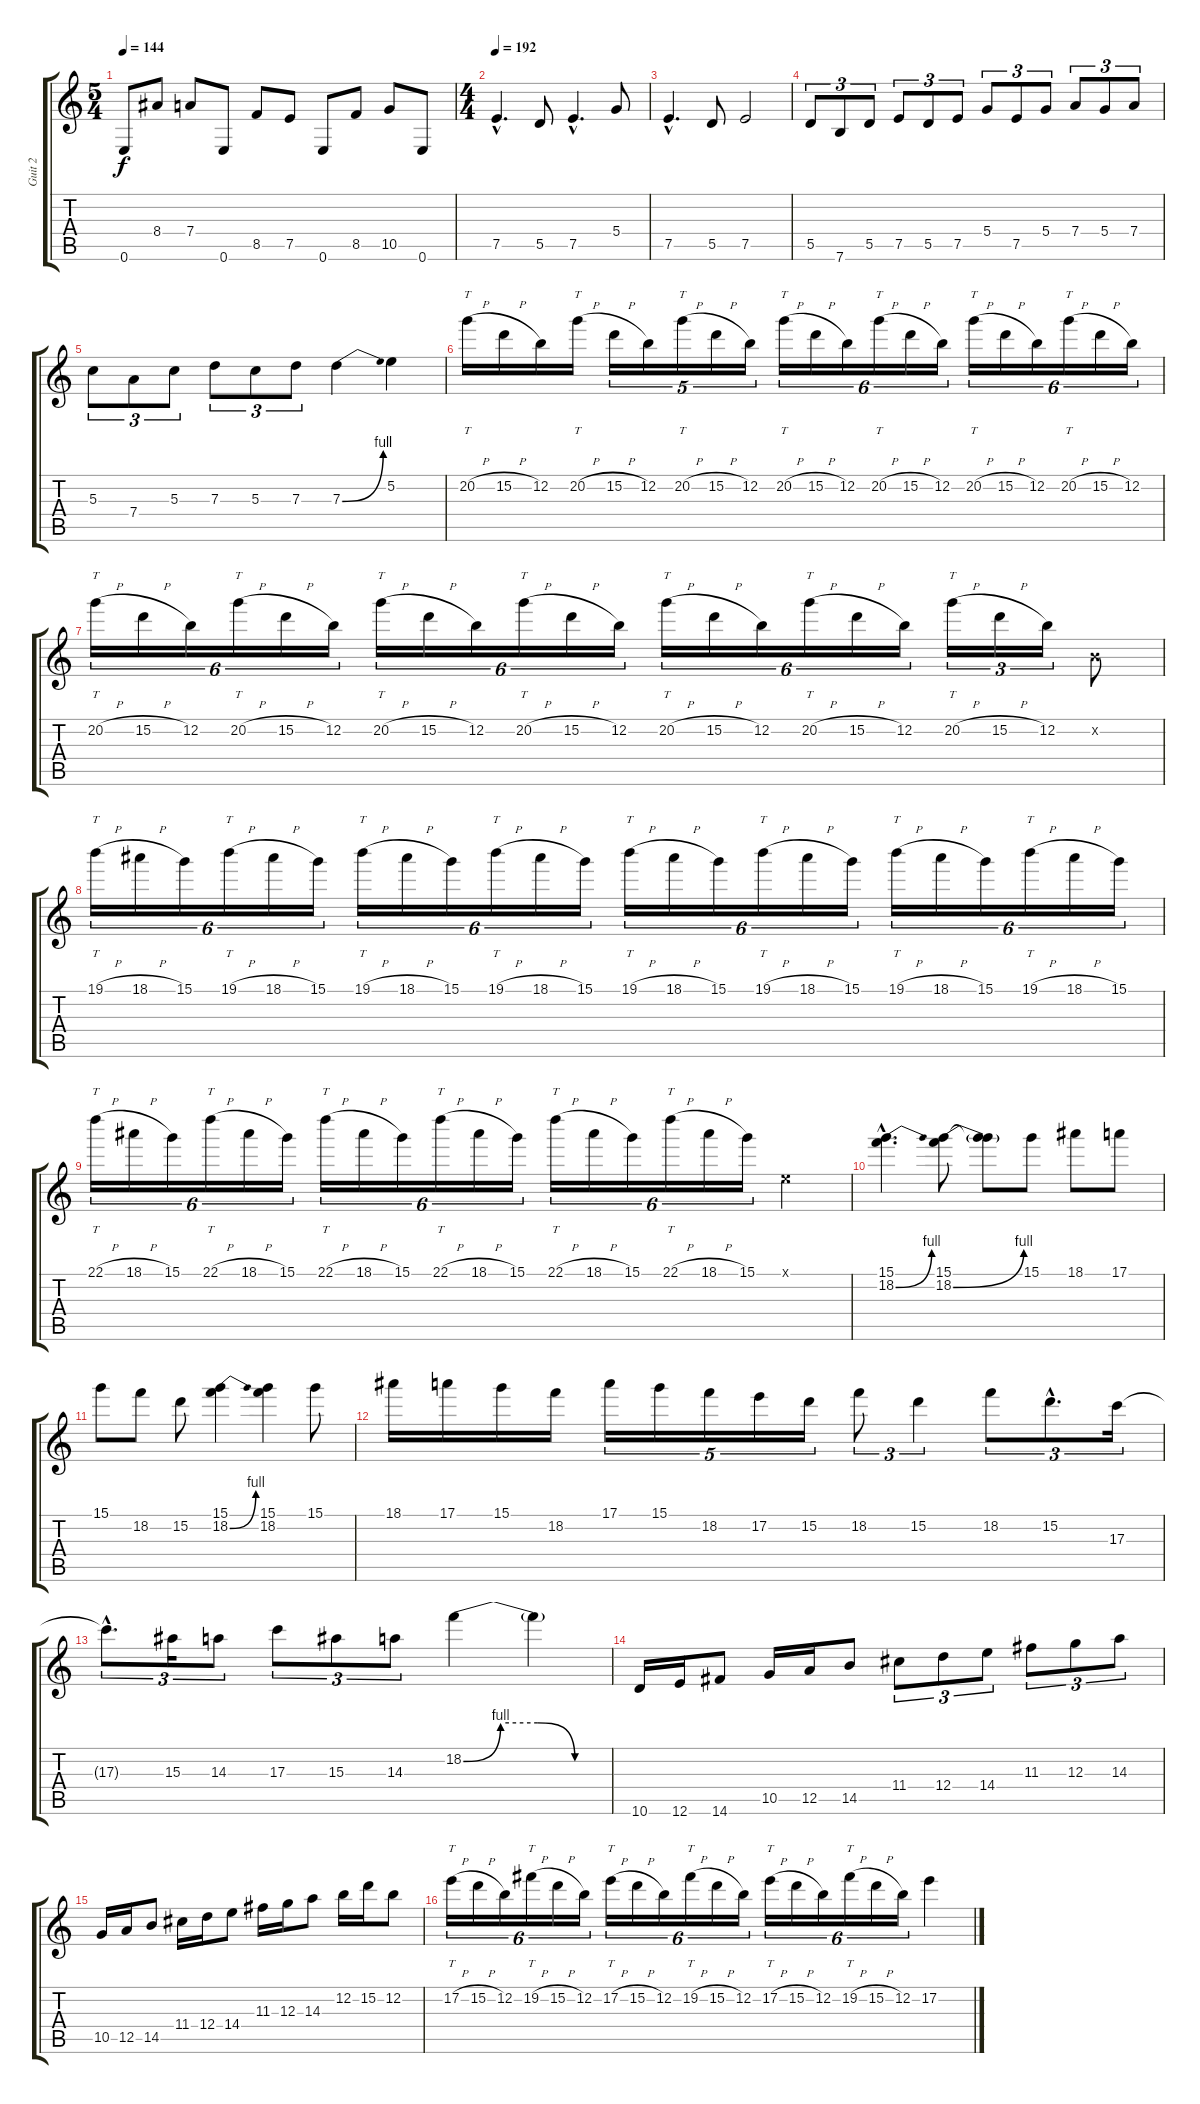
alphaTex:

\track ("Guit 2" "Guit 2") {instrument distortionguitar}
\staff {score tabs}
\tuning (E4 B3 G3 D3 A2 E2) {hide}
\ts (5 4)
\tempo 144
\clef g2
\ks c
0.6.8{dy f} 8.4.8 7.4.8 0.6.8 8.5.8 7.5.8 0.6.8 8.5.8 10.5.8 0.6.8 |
\ts (4 4)
\tempo 192
7.5{hac}.4{d} 5.5.8 7.5{hac}.4{d} 5.4.8 |
7.5{hac}.4{d} 5.5.8 7.5.2 |
5.5.8{tu (3 2)} 7.6.8{tu (3 2)} 5.5.8{tu (3 2)} 7.5.8{tu (3 2)} 5.5.8{tu (3 2)} 7.5.8{tu (3 2)} 5.4.8{tu (3 2)} 7.5.8{tu (3 2)} 5.4.8{tu (3 2)} 7.4.8{tu (3 2)} 5.4.8{tu (3 2)} 7.4.8{tu (3 2)} |
5.3.8{tu (3 2)} 7.4.8{tu (3 2)} 5.3.8{tu (3 2)} 7.3.8{tu (3 2)} 5.3.8{tu (3 2)} 7.3.8{tu (3 2)} 7.3{be (bend 0 0 60 4)}.4 5.2.4 |
20.2{h}.16{tt} 15.2{h}.16 12.2.16 20.2{h}.16{tt} 15.2{h}.16{tu (5 4)} 12.2.16{tu (5 4)} 20.2{h}.16{tt tu (5 4)} 15.2{h}.16{tu (5 4)} 12.2.16{tu (5 4)} 20.2{h}.16{tt tu (6 4)} 15.2{h}.16{tu (6 4)} 12.2.16{tu (6 4)} 20.2{h}.16{tt tu (6 4)} 15.2{h}.16{tu (6 4)} 12.2.16{tu (6 4)} 20.2{h}.16{tt tu (6 4)} 15.2{h}.16{tu (6 4)} 12.2.16{tu (6 4)} 20.2{h}.16{tt tu (6 4)} 15.2{h}.16{tu (6 4)} 12.2.16{tu (6 4)} |
20.2{h}.16{tt tu (6 4)} 15.2{h}.16{tu (6 4)} 12.2.16{tu (6 4)} 20.2{h}.16{tt tu (6 4)} 15.2{h}.16{tu (6 4)} 12.2.16{tu (6 4)} 20.2{h}.16{tt tu (6 4)} 15.2{h}.16{tu (6 4)} 12.2.16{tu (6 4)} 20.2{h}.16{tt tu (6 4)} 15.2{h}.16{tu (6 4)} 12.2.16{tu (6 4)} 20.2{h}.16{tt tu (6 4)} 15.2{h}.16{tu (6 4)} 12.2.16{tu (6 4)} 20.2{h}.16{tt tu (6 4)} 15.2{h}.16{tu (6 4)} 12.2.16{tu (6 4)} 20.2{h}.16{tt tu (3 2)} 15.2{h}.16{tu (3 2)} 12.2.16{tu (3 2)} 0.2{x}.8 |
19.1{h}.16{tt tu (6 4)} 18.1{h}.16{tu (6 4)} 15.1.16{tu (6 4)} 19.1{h}.16{tt tu (6 4)} 18.1{h}.16{tu (6 4)} 15.1.16{tu (6 4)} 19.1{h}.16{tt tu (6 4)} 18.1{h}.16{tu (6 4)} 15.1.16{tu (6 4)} 19.1{h}.16{tt tu (6 4)} 18.1{h}.16{tu (6 4)} 15.1.16{tu (6 4)} 19.1{h}.16{tt tu (6 4)} 18.1{h}.16{tu (6 4)} 15.1.16{tu (6 4)} 19.1{h}.16{tt tu (6 4)} 18.1{h}.16{tu (6 4)} 15.1.16{tu (6 4)} 19.1{h}.16{tt tu (6 4)} 18.1{h}.16{tu (6 4)} 15.1.16{tu (6 4)} 19.1{h}.16{tt tu (6 4)} 18.1{h}.16{tu (6 4)} 15.1.16{tu (6 4)} |
22.1{h}.16{tt tu (6 4)} 18.1{h}.16{tu (6 4)} 15.1.16{tu (6 4)} 22.1{h}.16{tt tu (6 4)} 18.1{h}.16{tu (6 4)} 15.1.16{tu (6 4)} 22.1{h}.16{tt tu (6 4)} 18.1{h}.16{tu (6 4)} 15.1.16{tu (6 4)} 22.1{h}.16{tt tu (6 4)} 18.1{h}.16{tu (6 4)} 15.1.16{tu (6 4)} 22.1{h}.16{tt tu (6 4)} 18.1{h}.16{tu (6 4)} 15.1.16{tu (6 4)} 22.1{h}.16{tt tu (6 4)} 18.1{h}.16{tu (6 4)} 15.1.16{tu (6 4)} 0.1{x}.4 |
(15.1{hac} 18.2{be (bend 0 0 60 4) hac}).4{d} (15.1 18.2{be (bend 0 0 60 4)}).8 (15.1{t} 18.2{t}).8 15.1.8 18.1.8 17.1.8 |
15.1.8 18.2.8 15.2.8 (15.1 18.2{be (bend 0 0 60 4)}).4 (15.1 18.2).4 15.1.8 |
18.1.16 17.1.16 15.1.16 18.2.16 17.1.16{tu (5 4)} 15.1.16{tu (5 4)} 18.2.16{tu (5 4)} 17.2.16{tu (5 4)} 15.2.16{tu (5 4)} 18.2.8{tu (3 2)} 15.2.4{tu (3 2)} 18.2.8{tu (3 2)} 15.2{hac}.8{d tu (3 2)} 17.3.16{tu (3 2)} |
17.3{hac t}.8{d tu (3 2)} 15.3.16{tu (3 2)} 14.3.8{tu (3 2)} 17.3.8{tu (3 2)} 15.3.8{tu (3 2)} 14.3.8{tu (3 2)} 18.2{be (custom 0 0 15 4 30 4 45 0 60 0)}.4 18.2{t}.4 |
10.6.16 12.6.16 14.6.8 10.5.16 12.5.16 14.5.8 11.4.8{tu (3 2)} 12.4.8{tu (3 2)} 14.4.8{tu (3 2)} 11.3.8{tu (3 2)} 12.3.8{tu (3 2)} 14.3.8{tu (3 2)} |
10.5.16 12.5.16 14.5.8 11.4.16 12.4.16 14.4.8 11.3.16 12.3.16 14.3.8 12.2.16 15.2.16 12.2.8 |
17.2{h}.16{tt tu (6 4)} 15.2{h}.16{tu (6 4)} 12.2.16{tu (6 4)} 19.2{h}.16{tt tu (6 4)} 15.2{h}.16{tu (6 4)} 12.2.16{tu (6 4)} 17.2{h}.16{tt tu (6 4)} 15.2{h}.16{tu (6 4)} 12.2.16{tu (6 4)} 19.2{h}.16{tt tu (6 4)} 15.2{h}.16{tu (6 4)} 12.2.16{tu (6 4)} 17.2{h}.16{tt tu (6 4)} 15.2{h}.16{tu (6 4)} 12.2.16{tu (6 4)} 19.2{h}.16{tt tu (6 4)} 15.2{h}.16{tu (6 4)} 12.2.16{tu (6 4)} 17.2.4
